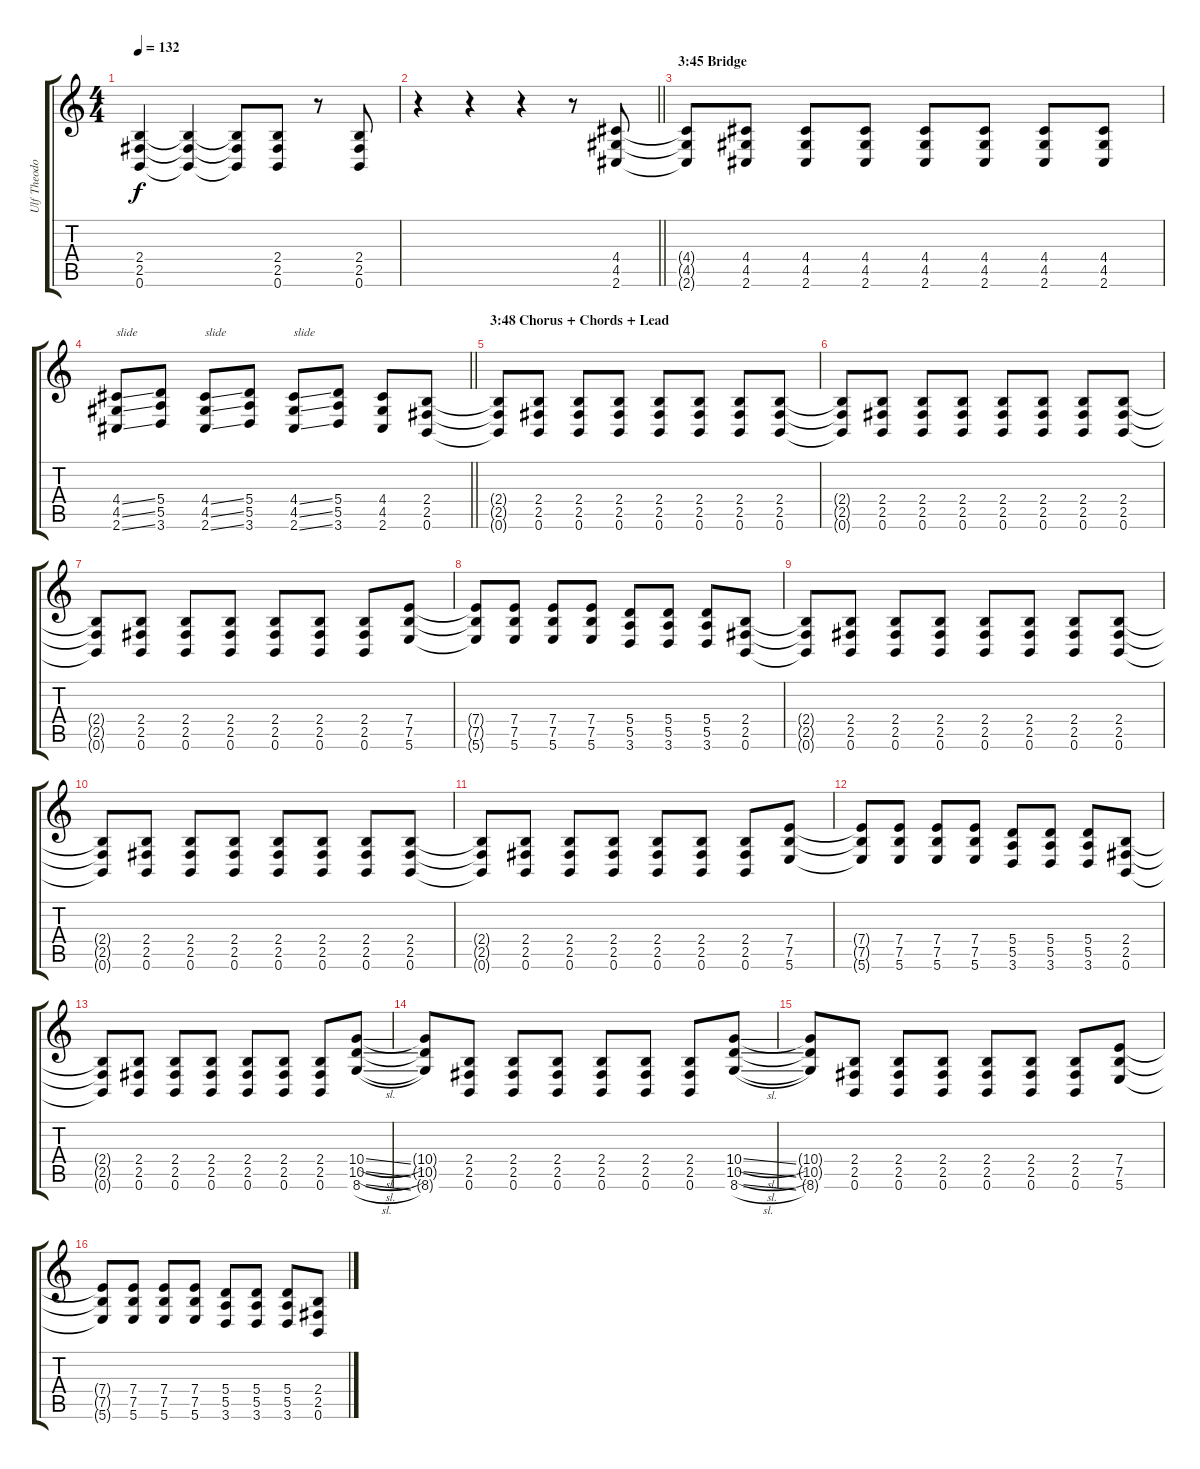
\track ("Ulf Theodor Schwadorf (Rhythm Guitar)" "Ulf Theodo") {instrument distortionguitar}
\staff {score tabs}
\tuning (B3 Gb3 D3 A2 E2 B1) {hide}
\ts (4 4)
\tempo 132
\clef g2
\ks c
(2.4{t} 2.5{t} 0.6{t}).4{dy f} (2.4{t} 2.5{t} 0.6{t}).4 (2.4{t} 2.5{t} 0.6{t}).8 (2.4 2.5 0.6).8 r.8 (2.4 2.5 0.6).8 |
\barLineRight lightlight
r.4 r.4 r.4 r.8 (4.4 4.5 2.6).8 |
\section ("" "3:45 Bridge")
(4.4{t} 4.5{t} 2.6{t}).8 (4.4 4.5 2.6).8 (4.4 4.5 2.6).8 (4.4 4.5 2.6).8 (4.4 4.5 2.6).8 (4.4 4.5 2.6).8 (4.4 4.5 2.6).8 (4.4 4.5 2.6).8 |
\barLineRight lightlight
(4.4{ss} 4.5{ss} 2.6{ss}).8{txt "slide"} (5.4 5.5 3.6).8 (4.4{ss} 4.5{ss} 2.6{ss}).8{txt "slide"} (5.4 5.5 3.6).8 (4.4{ss} 4.5{ss} 2.6{ss}).8{txt "slide"} (5.4 5.5 3.6).8 (4.4 4.5 2.6).8 (2.4 2.5 0.6).8 |
\section ("" "3:48 Chorus + Chords + Lead")
(2.4{t} 2.5{t} 0.6{t}).8 (2.4 2.5 0.6).8 (2.4 2.5 0.6).8 (2.4 2.5 0.6).8 (2.4 2.5 0.6).8 (2.4 2.5 0.6).8 (2.4 2.5 0.6).8 (2.4 2.5 0.6).8 |
(2.4{t} 2.5{t} 0.6{t}).8 (2.4 2.5 0.6).8 (2.4 2.5 0.6).8 (2.4 2.5 0.6).8 (2.4 2.5 0.6).8 (2.4 2.5 0.6).8 (2.4 2.5 0.6).8 (2.4 2.5 0.6).8 |
(2.4{t} 2.5{t} 0.6{t}).8 (2.4 2.5 0.6).8 (2.4 2.5 0.6).8 (2.4 2.5 0.6).8 (2.4 2.5 0.6).8 (2.4 2.5 0.6).8 (2.4 2.5 0.6).8 (7.4 7.5 5.6).8 |
(7.4{t} 7.5{t} 5.6{t}).8 (7.4 7.5 5.6).8 (7.4 7.5 5.6).8 (7.4 7.5 5.6).8 (5.4 5.5 3.6).8 (5.4 5.5 3.6).8 (5.4 5.5 3.6).8 (2.4 2.5 0.6).8 |
(2.4{t} 2.5{t} 0.6{t}).8 (2.4 2.5 0.6).8 (2.4 2.5 0.6).8 (2.4 2.5 0.6).8 (2.4 2.5 0.6).8 (2.4 2.5 0.6).8 (2.4 2.5 0.6).8 (2.4 2.5 0.6).8 |
(2.4{t} 2.5{t} 0.6{t}).8 (2.4 2.5 0.6).8 (2.4 2.5 0.6).8 (2.4 2.5 0.6).8 (2.4 2.5 0.6).8 (2.4 2.5 0.6).8 (2.4 2.5 0.6).8 (2.4 2.5 0.6).8 |
(2.4{t} 2.5{t} 0.6{t}).8 (2.4 2.5 0.6).8 (2.4 2.5 0.6).8 (2.4 2.5 0.6).8 (2.4 2.5 0.6).8 (2.4 2.5 0.6).8 (2.4 2.5 0.6).8 (7.4 7.5 5.6).8 |
(7.4{t} 7.5{t} 5.6{t}).8 (7.4 7.5 5.6).8 (7.4 7.5 5.6).8 (7.4 7.5 5.6).8 (5.4 5.5 3.6).8 (5.4 5.5 3.6).8 (5.4 5.5 3.6).8 (2.4 2.5 0.6).8 |
(2.4{t} 2.5{t} 0.6{t}).8 (2.4 2.5 0.6).8 (2.4 2.5 0.6).8 (2.4 2.5 0.6).8 (2.4 2.5 0.6).8 (2.4 2.5 0.6).8 (2.4 2.5 0.6).8 (10.4{sl} 10.5{sl} 8.6{sl}).8 |
(10.4{t} 10.5{t} 8.6{t}).8 (2.4 2.5 0.6).8 (2.4 2.5 0.6).8 (2.4 2.5 0.6).8 (2.4 2.5 0.6).8 (2.4 2.5 0.6).8 (2.4 2.5 0.6).8 (10.4{sl} 10.5{sl} 8.6{sl}).8 |
(10.4{t} 10.5{t} 8.6{t}).8 (2.4 2.5 0.6).8 (2.4 2.5 0.6).8 (2.4 2.5 0.6).8 (2.4 2.5 0.6).8 (2.4 2.5 0.6).8 (2.4 2.5 0.6).8 (7.4 7.5 5.6).8 |
(7.4{t} 7.5{t} 5.6{t}).8 (7.4 7.5 5.6).8 (7.4 7.5 5.6).8 (7.4 7.5 5.6).8 (5.4 5.5 3.6).8 (5.4 5.5 3.6).8 (5.4 5.5 3.6).8 (2.4 2.5 0.6).8
